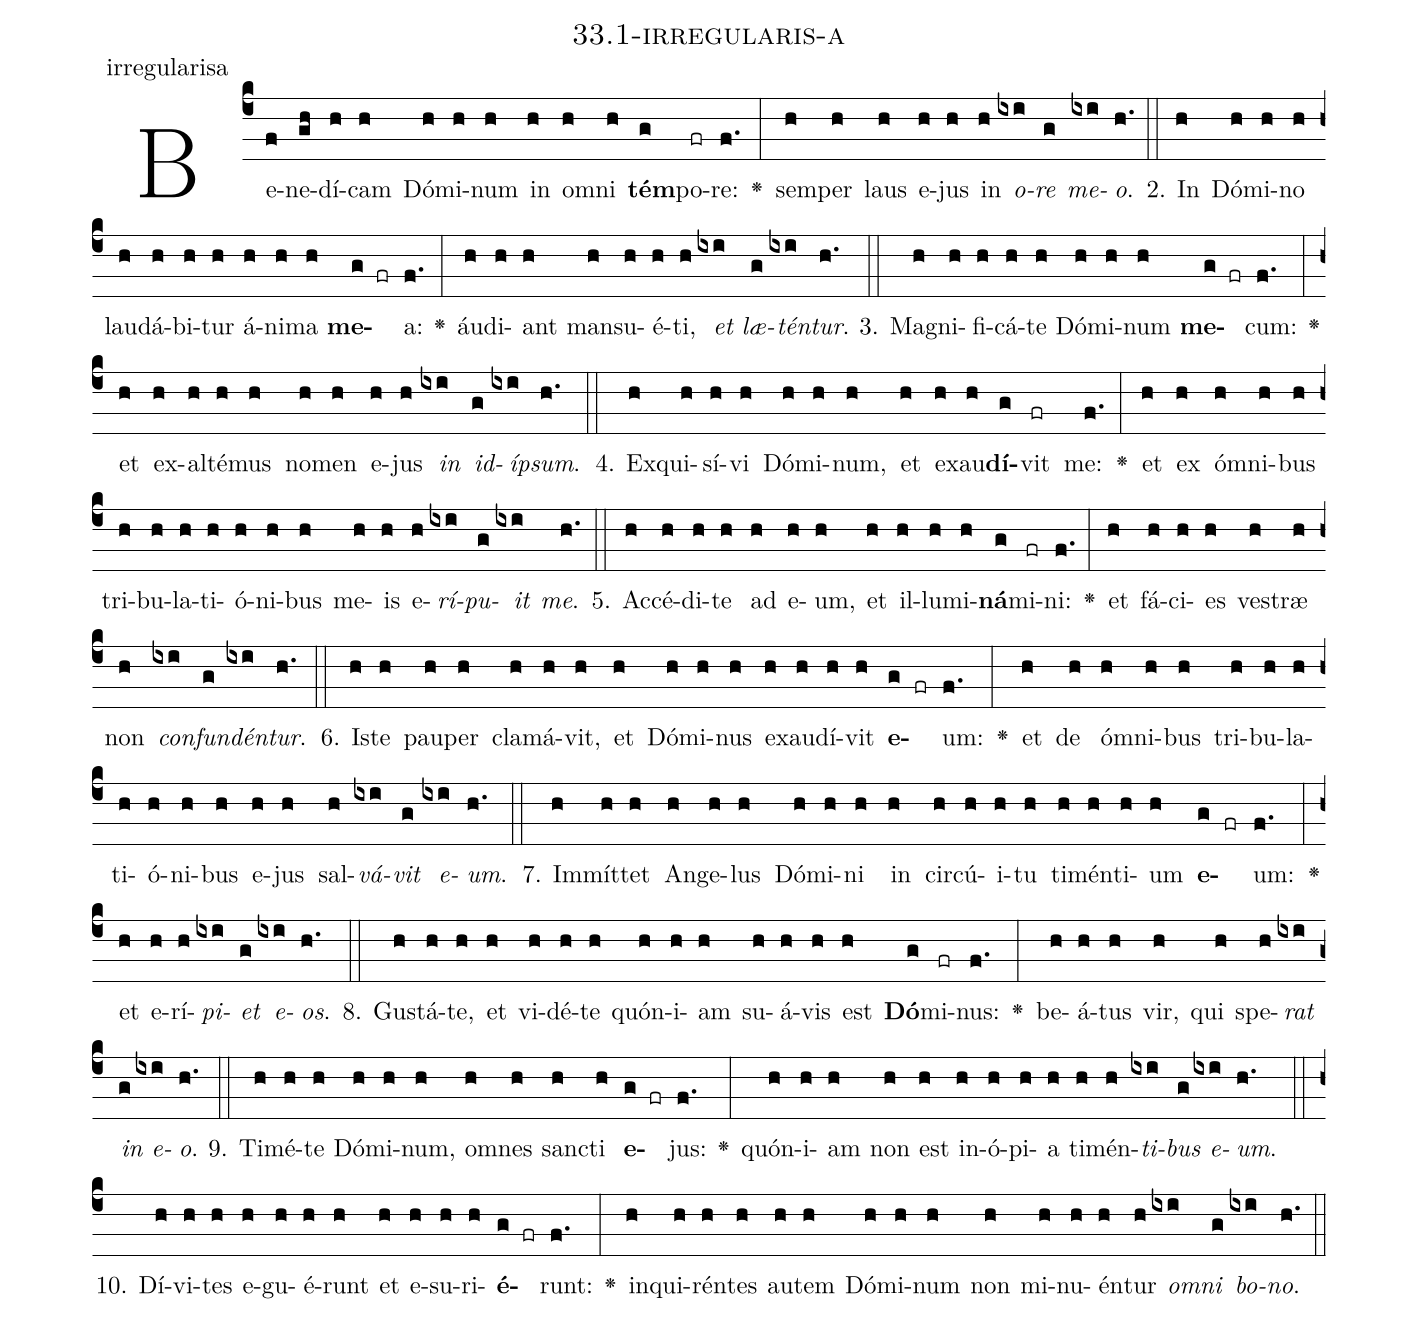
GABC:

name: 33.1-irregularis-a;
annotation: irregularisa;
%%
(c4)Be(f)ne(gh)dí(h)cam(h) Dó(h)mi(h)num(h) in(h) om(h)ni(h) <b>tém</b>(g)po(fr)re:(f.) <v>\greheightstar</v>(:) sem(h)per(h) laus(h) e(h)jus(h) in(h) <i>o</i>(ixi)<i>re</i>(g) <i>me</i>(ixi)<i>o</i>.(h.) (::)
2. In(h) Dó(h)mi(h)no(h) lau(h)dá(h)bi(h)tur(h) á(h)ni(h)ma(h) <b>me</b>(g fr)a:(f.) <v>\greheightstar</v>(:) áu(h)di(h)ant(h) man(h)su(h)é(h)ti,(h) <i>et</i>(ixi) <i>læ</i>(g)<i>tén</i>(ixi)<i>tur</i>.(h.) (::)
3. Ma(h)gni(h)fi(h)cá(h)te(h) Dó(h)mi(h)num(h) <b>me</b>(g fr)cum:(f.) <v>\greheightstar</v>(:) et(h) ex(h)al(h)té(h)mus(h) no(h)men(h) e(h)jus(h) <i>in</i>(ixi) <i>id</i>(g)<i>íp</i>(ixi)<i>sum</i>.(h.) (::)
4. Ex(h)qui(h)sí(h)vi(h) Dó(h)mi(h)num,(h) et(h) ex(h)au(h)<b>dí</b>(g)vit(fr) me:(f.) <v>\greheightstar</v>(:) et(h) ex(h) óm(h)ni(h)bus(h) tri(h)bu(h)la(h)ti(h)ó(h)ni(h)bus(h) me(h)is(h) e(h)<i>rí</i>(ixi)<i>pu</i>(g)<i>it</i>(ixi) <i>me</i>.(h.) (::)
5. Ac(h)cé(h)di(h)te(h) ad(h) e(h)um,(h) et(h) il(h)lu(h)mi(h)<b>ná</b>(g)mi(fr)ni:(f.) <v>\greheightstar</v>(:) et(h) fá(h)ci(h)es(h) ves(h)træ(h) non(h) <i>con</i>(ixi)<i>fun</i>(g)<i>dén</i>(ixi)<i>tur</i>.(h.) (::)
6. Is(h)te(h) pau(h)per(h) cla(h)má(h)vit,(h) et(h) Dó(h)mi(h)nus(h) ex(h)au(h)dí(h)vit(h) <b>e</b>(g fr)um:(f.) <v>\greheightstar</v>(:) et(h) de(h) óm(h)ni(h)bus(h) tri(h)bu(h)la(h)ti(h)ó(h)ni(h)bus(h) e(h)jus(h) sal(h)<i>vá</i>(ixi)<i>vit</i>(g) <i>e</i>(ixi)<i>um</i>.(h.) (::)
7. Im(h)mít(h)tet(h) An(h)ge(h)lus(h) Dó(h)mi(h)ni(h) in(h) cir(h)cú(h)i(h)tu(h) ti(h)mén(h)ti(h)um(h) <b>e</b>(g fr)um:(f.) <v>\greheightstar</v>(:) et(h) e(h)rí(h)<i>pi</i>(ixi)<i>et</i>(g) <i>e</i>(ixi)<i>os</i>.(h.) (::)
8. Gus(h)tá(h)te,(h) et(h) vi(h)dé(h)te(h) quón(h)i(h)am(h) su(h)á(h)vis(h) est(h) <b>Dó</b>(g)mi(fr)nus:(f.) <v>\greheightstar</v>(:) be(h)á(h)tus(h) vir,(h) qui(h) spe(h)<i>rat</i>(ixi) <i>in</i>(g) <i>e</i>(ixi)<i>o</i>.(h.) (::)
9. Ti(h)mé(h)te(h) Dó(h)mi(h)num,(h) om(h)nes(h) sanc(h)ti(h) <b>e</b>(g fr)jus:(f.) <v>\greheightstar</v>(:) quón(h)i(h)am(h) non(h) est(h) in(h)ó(h)pi(h)a(h) ti(h)mén(h)<i>ti</i>(ixi)<i>bus</i>(g) <i>e</i>(ixi)<i>um</i>.(h.) (::)
10. Dí(h)vi(h)tes(h) e(h)gu(h)é(h)runt(h) et(h) e(h)su(h)ri(h)<b>é</b>(g fr)runt:(f.) <v>\greheightstar</v>(:) in(h)qui(h)rén(h)tes(h) au(h)tem(h) Dó(h)mi(h)num(h) non(h) mi(h)nu(h)én(h)tur(h) <i>om</i>(ixi)<i>ni</i>(g) <i>bo</i>(ixi)<i>no</i>.(h.) (::)
